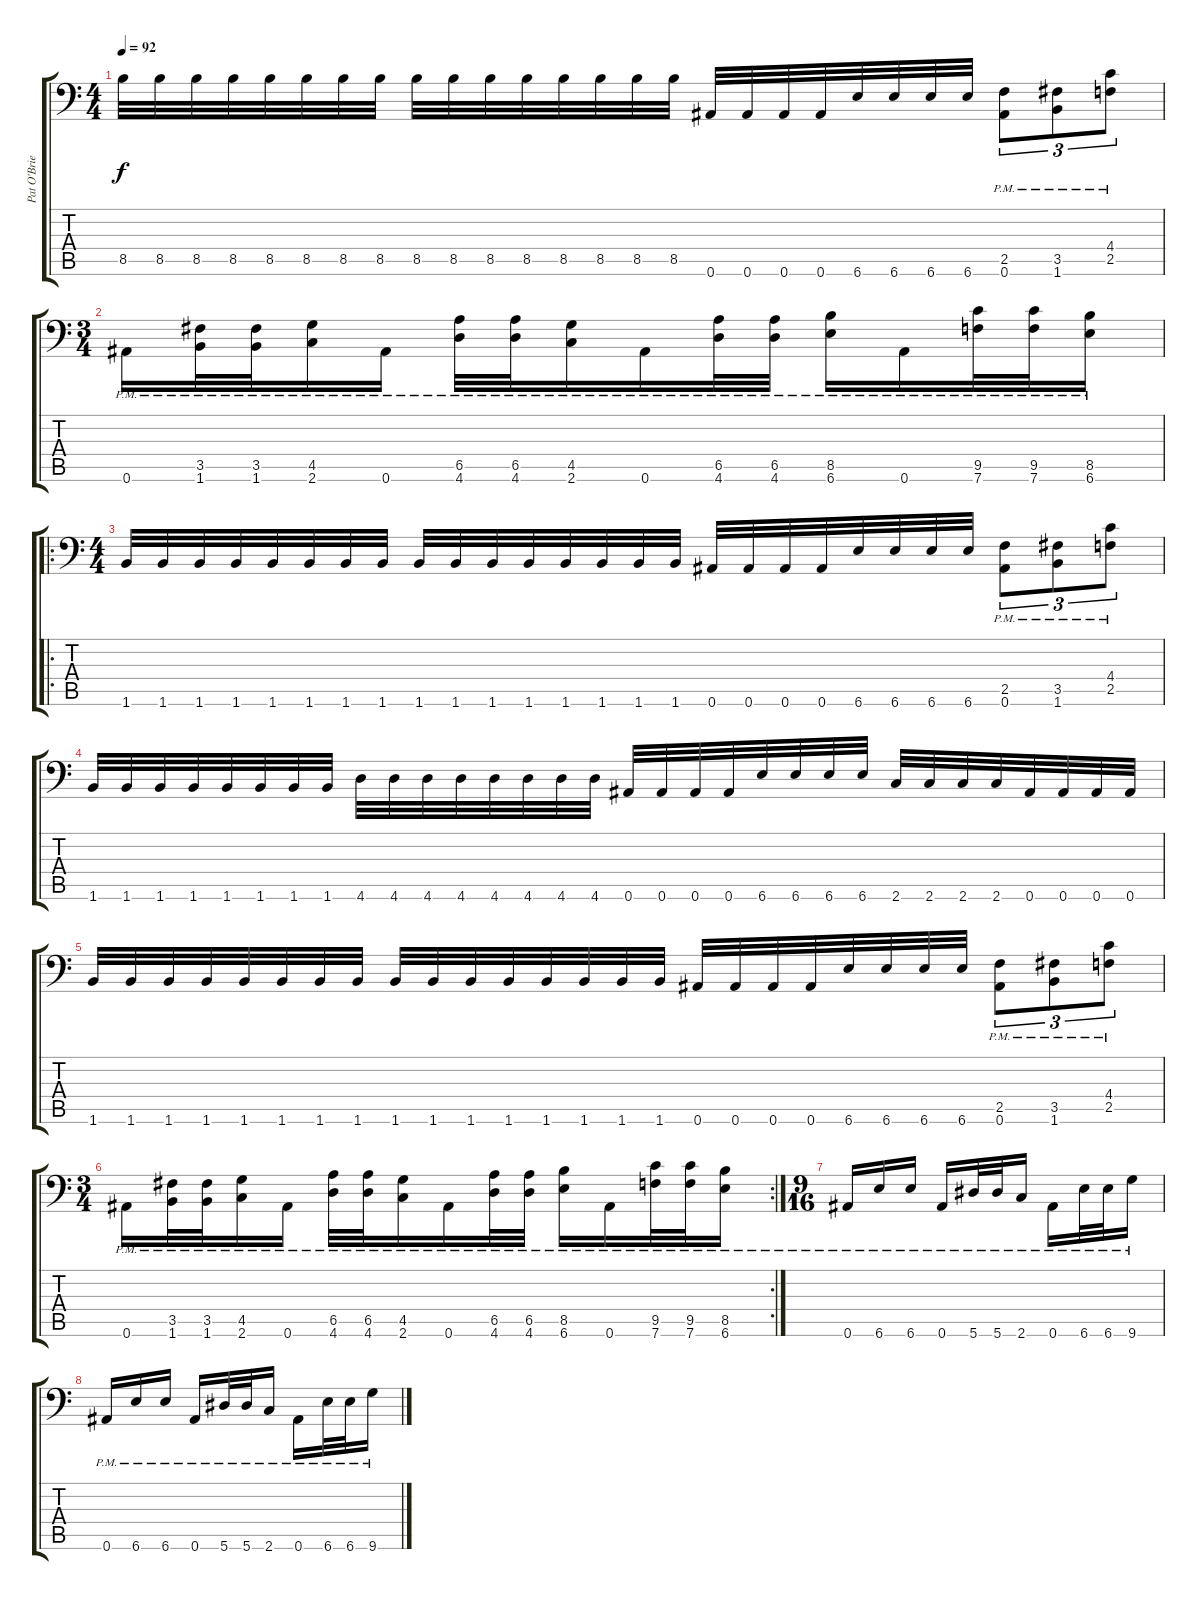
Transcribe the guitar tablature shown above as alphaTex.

\track ("Pat O'Brien (Rhythm)" "Pat O'Brie") {instrument distortionguitar}
\staff {score tabs}
\tuning (Bb3 F3 Db3 Ab2 Eb2 Bb1) {hide}
\ts (4 4)
\tempo 92
\clef f4
\ks c
8.5.32{dy f} 8.5.32 8.5.32 8.5.32 8.5.32 8.5.32 8.5.32 8.5.32 8.5.32 8.5.32 8.5.32 8.5.32 8.5.32 8.5.32 8.5.32 8.5.32 0.6.32 0.6.32 0.6.32 0.6.32 6.6.32 6.6.32 6.6.32 6.6.32 (2.5{pm} 0.6).8{tu (3 2)} (3.5{pm} 1.6).8{tu (3 2)} (4.4{pm} 2.5).8{tu (3 2)} |
\ts (3 4)
0.6{pm}.16 (3.5{pm} 1.6{pm}).32 (3.5{pm} 1.6{pm}).32 (4.5{pm} 2.6{pm}).16 0.6{pm}.16 (6.5{pm} 4.6{pm}).32 (6.5{pm} 4.6{pm}).32 (4.5{pm} 2.6{pm}).16 0.6{pm}.16 (6.5{pm} 4.6{pm}).32 (6.5{pm} 4.6{pm}).32 (8.5{pm} 6.6{pm}).16 0.6{pm}.16 (9.5{pm} 7.6{pm}).32 (9.5{pm} 7.6{pm}).32 (8.5{pm} 6.6{pm}).16 |
\ro
\ts (4 4)
1.6.32 1.6.32 1.6.32 1.6.32 1.6.32 1.6.32 1.6.32 1.6.32 1.6.32 1.6.32 1.6.32 1.6.32 1.6.32 1.6.32 1.6.32 1.6.32 0.6.32 0.6.32 0.6.32 0.6.32 6.6.32 6.6.32 6.6.32 6.6.32 (2.5{pm} 0.6).8{tu (3 2)} (3.5{pm} 1.6).8{tu (3 2)} (4.4{pm} 2.5).8{tu (3 2)} |
1.6.32 1.6.32 1.6.32 1.6.32 1.6.32 1.6.32 1.6.32 1.6.32 4.6.32 4.6.32 4.6.32 4.6.32 4.6.32 4.6.32 4.6.32 4.6.32 0.6.32 0.6.32 0.6.32 0.6.32 6.6.32 6.6.32 6.6.32 6.6.32 2.6.32 2.6.32 2.6.32 2.6.32 0.6.32 0.6.32 0.6.32 0.6.32 |
1.6.32 1.6.32 1.6.32 1.6.32 1.6.32 1.6.32 1.6.32 1.6.32 1.6.32 1.6.32 1.6.32 1.6.32 1.6.32 1.6.32 1.6.32 1.6.32 0.6.32 0.6.32 0.6.32 0.6.32 6.6.32 6.6.32 6.6.32 6.6.32 (2.5{pm} 0.6).8{tu (3 2)} (3.5{pm} 1.6).8{tu (3 2)} (4.4{pm} 2.5).8{tu (3 2)} |
\rc 2
\ts (3 4)
0.6{pm}.16 (3.5{pm} 1.6{pm}).32 (3.5{pm} 1.6{pm}).32 (4.5{pm} 2.6{pm}).16 0.6{pm}.16 (6.5{pm} 4.6{pm}).32 (6.5{pm} 4.6{pm}).32 (4.5{pm} 2.6{pm}).16 0.6{pm}.16 (6.5{pm} 4.6{pm}).32 (6.5{pm} 4.6{pm}).32 (8.5{pm} 6.6{pm}).16 0.6{pm}.16 (9.5{pm} 7.6{pm}).32 (9.5{pm} 7.6{pm}).32 (8.5{pm} 6.6{pm}).16 |
\ts (9 16)
0.6{pm}.16 6.6{pm}.16 6.6{pm}.16 0.6{pm}.16 5.6{pm}.32 5.6{pm}.32 2.6{pm}.16 0.6{pm}.16 6.6{pm}.32 6.6{pm}.32 9.6{pm}.16 |
0.6{pm}.16 6.6{pm}.16 6.6{pm}.16 0.6{pm}.16 5.6{pm}.32 5.6{pm}.32 2.6{pm}.16 0.6{pm}.16 6.6{pm}.32 6.6{pm}.32 9.6{pm}.16
